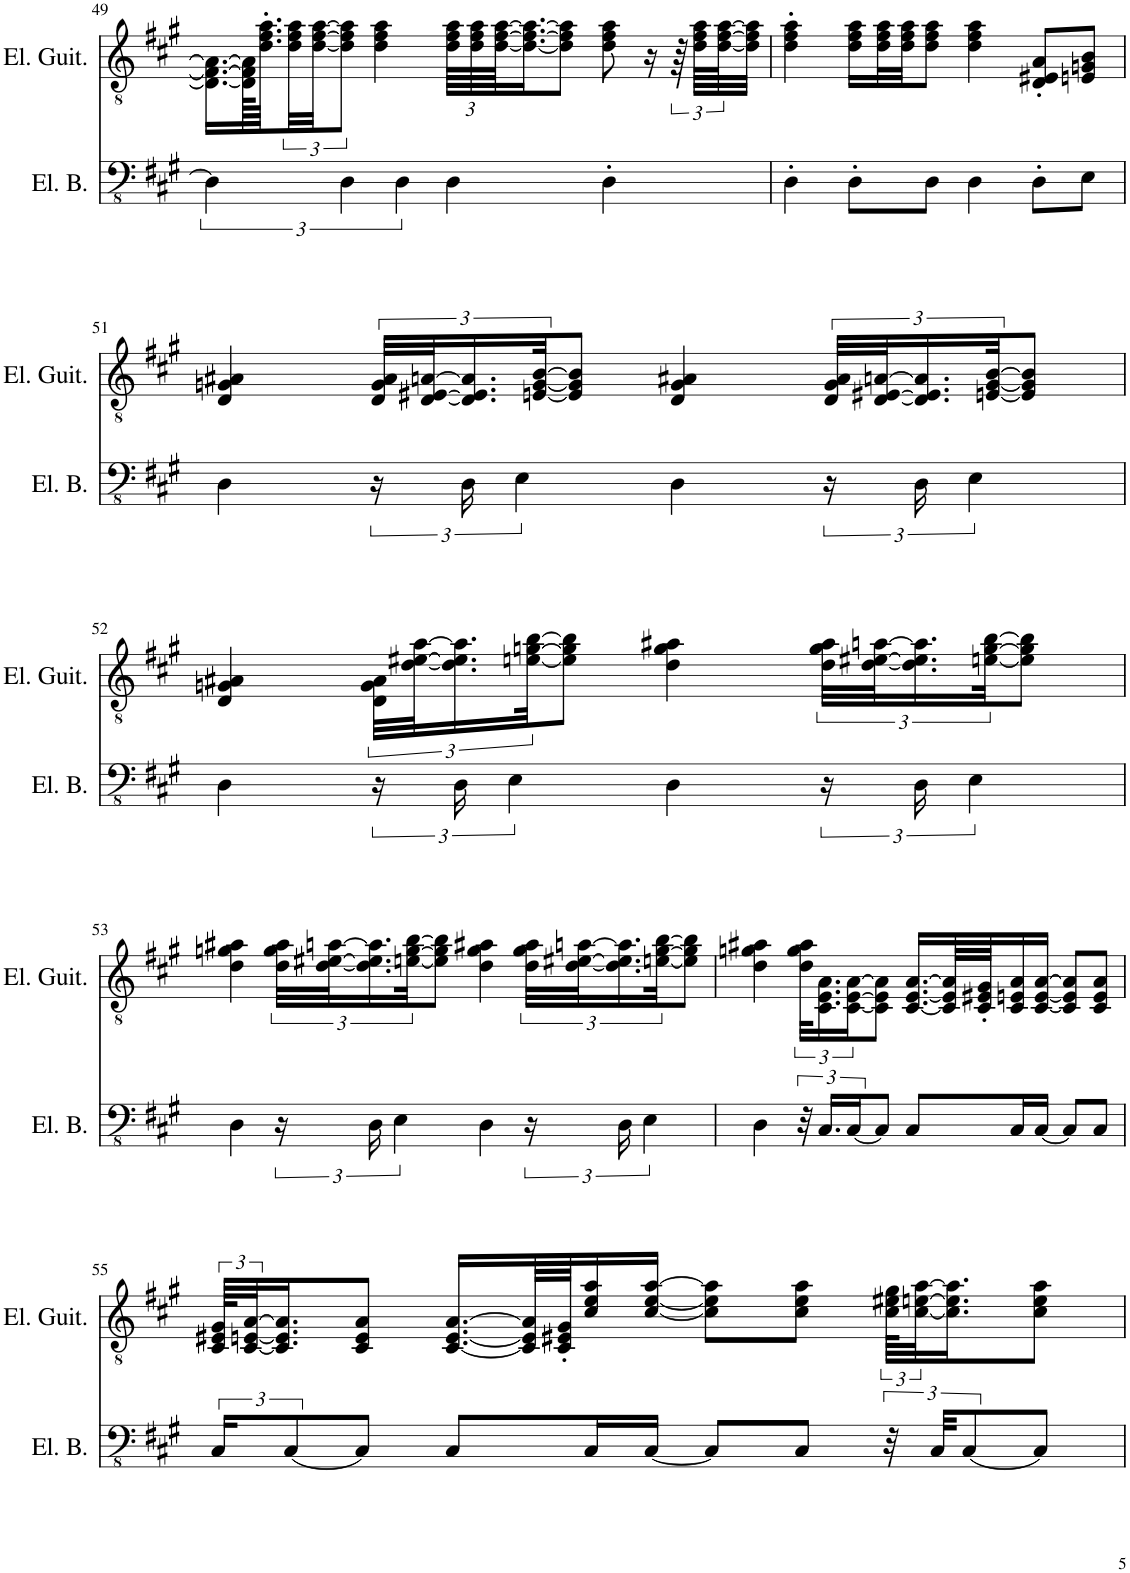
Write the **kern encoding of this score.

**kern	**kern
*part2	*part1
*staff2	*staff1
*I"Electric Bass	*I"Electric Guitar
*I'El. B.	*I'El. Guit.
!!LO:PB:g=z
*clefFv4	*clefGv2
*k[f#c#g#]	*k[f#c#g#]
*M4/4	*M4/4
=49	=49
6DD\]	16.D\_ 16.F#\_ 16.A\_LL
.	128D\] 128F#\] 128A\]KLL
.	64.d\' 64.f#\' 64.a\'J
.	48d\ 48f#\ 48a\
.	[48d\ [48f#\ [48a\JJ
6DD\	12d\] 12f#\] 12a\]J
.	4d\ 4f#\ 4a\
6DD\	.
*	*Xbrackettup
4DD\	96d\ 96f#\ 96a\LLLL
.	96d\ 96f#\ 96a\
.	[96d\ [96f#\ [96a\JJ
.	16.d\_ 16.f#\_ 16.a\_J
.	8d\] 8f#\] 8a\]J
4DD'\	8d\ 8f#\ 8a\
.	16r
*	*brackettup
.	96r
.	96d\ 96f#\ 96a\LLLL
.	[96d\ [96f#\ [96a\J
.	32d\] 32f#\] 32a\]JJJ
=50	=50
4DD'\	4d\' 4f#\' 4a\'
8DD'\L	16d\ 16f#\ 16a\LL
.	32d\ 32f#\ 32a\L
.	32d\ 32f#\ 32a\JJ
8DD\J	8d\ 8f#\ 8a\J
4DD\	4d\ 4f#\ 4a\
8DD'\L	8D/' 8E#X/' 8A/'L
8EE\J	8En/ 8Gn/ 8B/J
!!LO:LB:g=z
=51	=51
4DD\	4D/ 4Gn/ 4A#X/
24r	48D/ 48G/ 48A#/LLL
.	[48D/ [48E#X/ [48An/J
24DD\	24.D/] 24.E#/] 24.A/]
6EE\	.
.	[48En/ [48G/ [48B/JK
.	8E/] 8G/] 8B/]J
4DD\	4D/ 4G/ 4A#X/
24r	48D/ 48G/ 48A#/LLL
.	[48D/ [48E#X/ [48An/J
24DD\	24.D/] 24.E#/] 24.A/]
6EE\	.
.	[48En/ [48G/ [48B/JK
.	8E/] 8G/] 8B/]J
!!LO:LB:g=z
=52	=52
4DD\	4D/ 4Gn/ 4A#X/
24r	48D\ 48G\ 48A#\LLL
.	[48d\ [48e#X\ [48a\J
24DD\	24.d\] 24.e#\] 24.a\]
6EE\	.
.	[48en\ [48gn\ [48b\JK
.	8e\] 8g\] 8b\]J
4DD\	4d\ 4g\ 4a#X\
24r	48d\ 48g\ 48a#\LLL
.	[48d\ [48e#X\ [48an\J
24DD\	24.d\] 24.e#\] 24.a\]
6EE\	.
.	[48en\ [48g\ [48b\JK
.	8e\] 8g\] 8b\]J
!!LO:LB:g=z
=53	=53
4DD\	4d\ 4gn\ 4a#X\
24r	48d\ 48g\ 48a#\LLL
.	[48d\ [48e#X\ [48an\J
24DD\	24.d\] 24.e#\] 24.a\]
6EE\	.
.	[48en\ [48g\ [48b\JK
.	8e\] 8g\] 8b\]J
4DD\	4d\ 4g\ 4a#X\
24r	48d\ 48g\ 48a#\LLL
.	[48d\ [48e#X\ [48an\J
24DD\	24.d\] 24.e#\] 24.a\]
6EE\	.
.	[48en\ [48g\ [48b\JK
.	8e\] 8g\] 8b\]J
=54	=54
4DD\	4d\ 4gn\ 4a#X\
48r	48d\ 48g\ 48a#\KLL
24.CC#/LL	24.C#\ 24.E\ 24.A\
[24CC#/J	[24C#\ [24E\ [24A\J
8CC#/J]	8C#\] 8E\] 8A\]J
8CC#/L	[16.C#/ [16.E/ [16.A/LL
.	64C#/] 64E/] 64A/]LL
.	64C#/' 64E#X/' 64G#/'JJ
16CC#/L	16C#/ 16En/ 16A/
[16CC#/JJ	[16C#/ [16E/ [16A/JJ
8CC#/L]	8C#/] 8E/] 8A/]L
8CC#/J	8C#/ 8E/ 8A/J
!!LO:LB:g=z
=55	=55
24CC#/KL	96C#/ 96E#X/ 96G#/KLLL
.	[48C#/ [48En/ [48A/J
.	16.C#/] 16.E/] 16.A/]J
[12CC#/	.
8CC#/J]	8C#/ 8E/ 8A/J
8CC#/L	[16.C#/ [16.E/ [16.A/LL
.	64C#/] 64E/] 64A/]LL
.	64C#/' 64E#X/' 64G#/'JJ
16CC#/L	16c#/ 16e/ 16a/
[16CC#/JJ	[16c#/ [16e/ [16a/JJ
8CC#/L]	8c#\] 8e\] 8a\]L
8CC#/J	8c#\ 8e\ 8a\J
48r	96c#\ 96e#X\ 96g#\KLLL
.	[48c#\ [48en\ [48a\J
48CC#/KKL	.
.	16.c#\] 16.e\] 16.a\]J
[12CC#/	.
8CC#/J]	8c#\ 8e\ 8a\J
=	=
*-	*-
